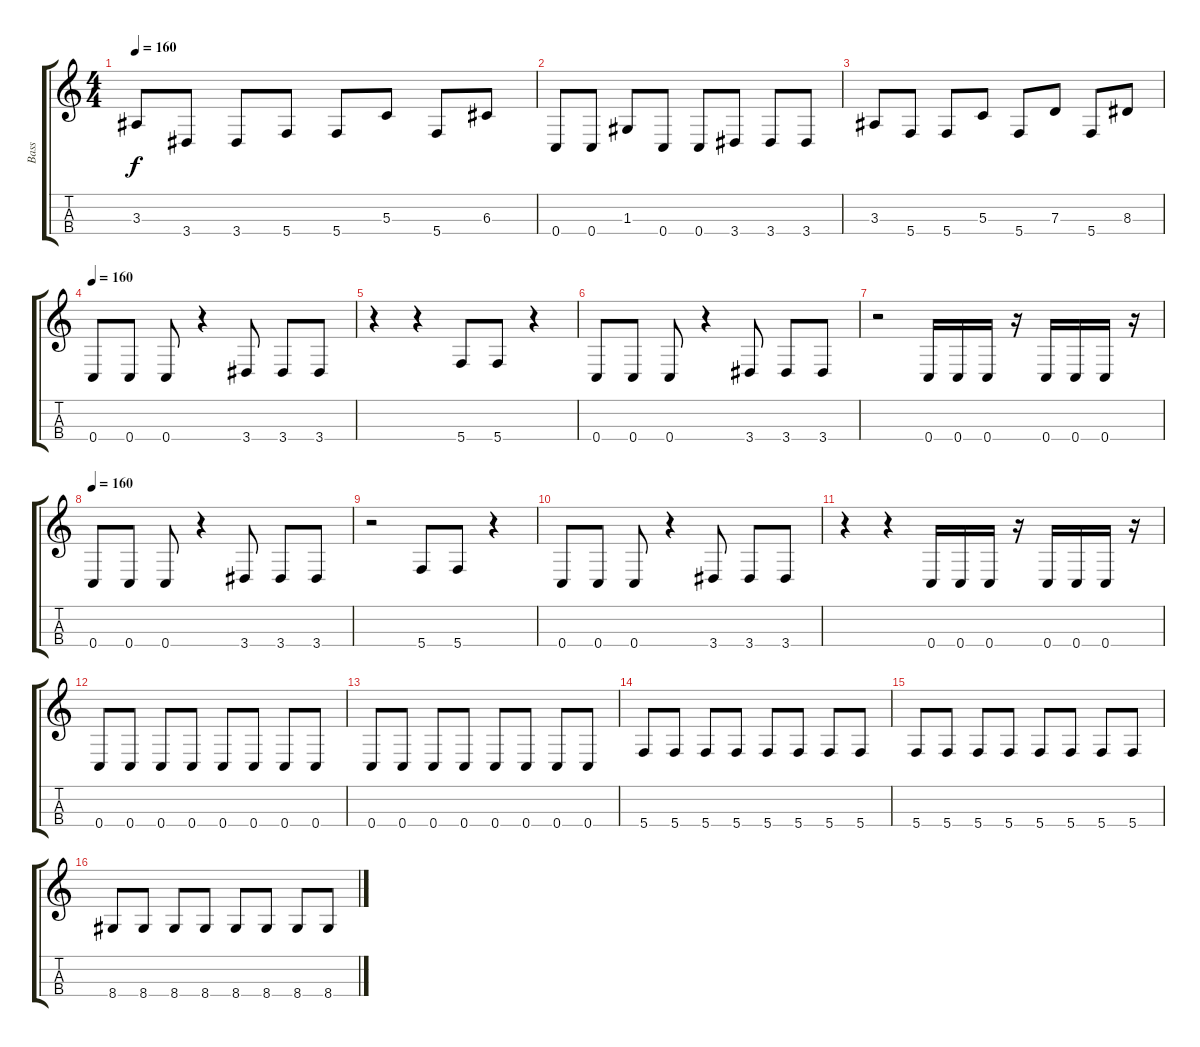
\track ("Bass" "Bass") {instrument electricbassfinger}
\staff {score tabs}
\tuning (F3 C3 G2 C2) {hide}
\ts (4 4)
\tempo 160
\clef g2
\ks c
3.3.8{dy f} 3.4.8 3.4.8 5.4.8 5.4.8 5.3.8 5.4.8 6.3.8 |
0.4.8 0.4.8 1.3.8 0.4.8 0.4.8 3.4.8 3.4.8 3.4.8 |
3.3.8 5.4.8 5.4.8 5.3.8 5.4.8 7.3.8 5.4.8 8.3.8 |
\tempo 160
0.4.8 0.4.8 0.4.8 r.4 3.4.8 3.4.8 3.4.8 |
r.4 r.4 5.4.8 5.4.8 r.4 |
0.4.8 0.4.8 0.4.8 r.4 3.4.8 3.4.8 3.4.8 |
r.2 0.4.16 0.4.16 0.4.16 r.16 0.4.16 0.4.16 0.4.16 r.16 |
\tempo 160
0.4.8 0.4.8 0.4.8 r.4 3.4.8 3.4.8 3.4.8 |
r.2 5.4.8 5.4.8 r.4 |
0.4.8 0.4.8 0.4.8 r.4 3.4.8 3.4.8 3.4.8 |
r.4 r.4 0.4.16 0.4.16 0.4.16 r.16 0.4.16 0.4.16 0.4.16 r.16 |
0.4.8 0.4.8 0.4.8 0.4.8 0.4.8 0.4.8 0.4.8 0.4.8 |
0.4.8 0.4.8 0.4.8 0.4.8 0.4.8 0.4.8 0.4.8 0.4.8 |
5.4.8 5.4.8 5.4.8 5.4.8 5.4.8 5.4.8 5.4.8 5.4.8 |
5.4.8 5.4.8 5.4.8 5.4.8 5.4.8 5.4.8 5.4.8 5.4.8 |
8.4.8 8.4.8 8.4.8 8.4.8 8.4.8 8.4.8 8.4.8 8.4.8
